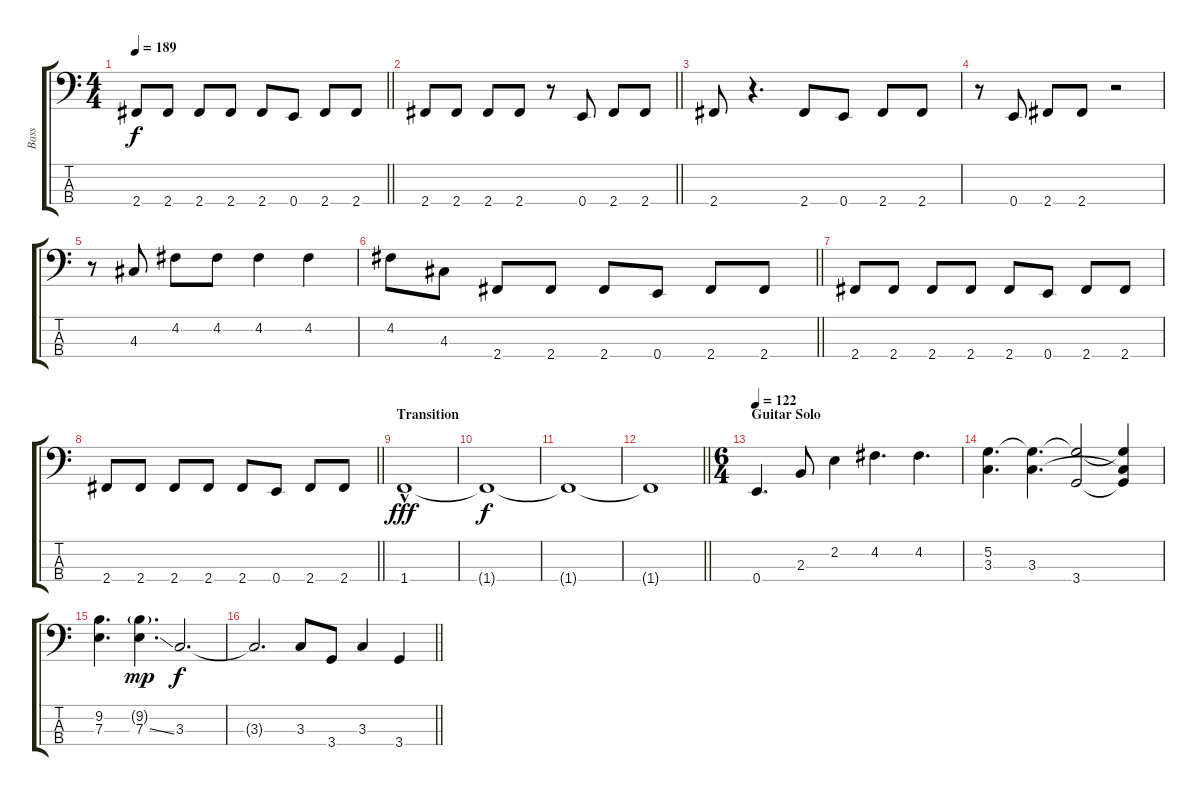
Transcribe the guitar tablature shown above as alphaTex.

\track ("Bass" "Bass") {instrument electricbassfinger}
\staff {score tabs}
\tuning (G2 D2 A1 E1) {hide}
\ts (4 4)
\tempo 189
\clef f4
\barLineRight lightlight
\ks c
2.4.8{dy f} 2.4.8 2.4.8 2.4.8 2.4.8 0.4.8 2.4.8 2.4.8 |
\barLineRight lightlight
2.4.8 2.4.8 2.4.8 2.4.8 r.8 0.4.8 2.4.8 2.4.8 |
\section ("" "")
2.4.8 r.4{d} 2.4.8 0.4.8 2.4.8 2.4.8 |
r.8 0.4.8 2.4.8 2.4.8 r.2 |
r.8 4.3.8 4.2.8 4.2.8 4.2.4 4.2.4 |
\barLineRight lightlight
4.2.8 4.3.8 2.4.8 2.4.8 2.4.8 0.4.8 2.4.8 2.4.8 |
\section ("" "")
2.4.8 2.4.8 2.4.8 2.4.8 2.4.8 0.4.8 2.4.8 2.4.8 |
\barLineRight lightlight
2.4.8 2.4.8 2.4.8 2.4.8 2.4.8 0.4.8 2.4.8 2.4.8 |
\section ("" "Transition")
1.4{hac}.1{dy fff} |
1.4{t}.1{dy f} |
1.4{t}.1 |
\barLineRight lightlight
1.4{t}.1 |
\ts (6 4)
\section ("" "Guitar Solo")
\tempo 122
0.4.4{d} 2.3.8 2.2.4 4.2.4{d} 4.2.4{d} |
(5.2 3.3).4{d} (5.2{t} 3.3).4{d} (5.2{t} 3.4).2 (5.2{t} 3.3{t} 3.4{t}).4 |
(9.2 7.3).4{d} (9.2{g} 7.3{ss}).4{d dy mp} 3.3.2{d dy f} |
\barLineRight lightlight
3.3{t}.2{d} 3.3.8 3.4.8 3.3.4 3.4.4
